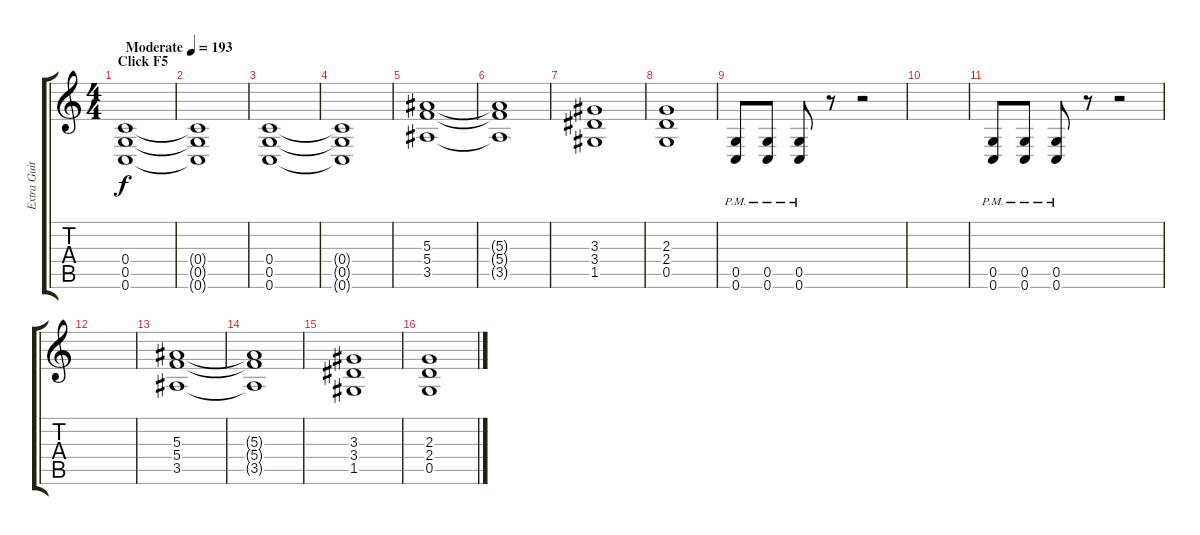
\track ("Extra Guitar" "Extra Guit") {instrument distortionguitar}
\staff {score tabs}
\tuning (D4 A3 F3 C3 G2 C2) {hide}
\ts (4 4)
\section ("" "Click F5")
\tempo (193 "Moderate")
\clef g2
\ks c
(0.4 0.5 0.6).1{dy f instrument distortionguitar} |
(0.4{t} 0.5{t} 0.6{t}).1 |
(0.4 0.5 0.6).1 |
(0.4{t} 0.5{t} 0.6{t}).1 |
(5.3 5.4 3.5).1 |
(5.3{t} 5.4{t} 3.5{t}).1 |
(3.3 3.4 1.5).1 |
(2.3 2.4 0.5).1 |
(0.5{pm} 0.6{pm}).8 (0.5{pm} 0.6{pm}).8 (0.5{pm} 0.6{pm}).8 r.8 r.2 |
|
(0.5{pm} 0.6{pm}).8 (0.5{pm} 0.6{pm}).8 (0.5{pm} 0.6{pm}).8 r.8 r.2 |
|
(5.3 5.4 3.5).1 |
(5.3{t} 5.4{t} 3.5{t}).1 |
(3.3 3.4 1.5).1 |
(2.3 2.4 0.5).1
